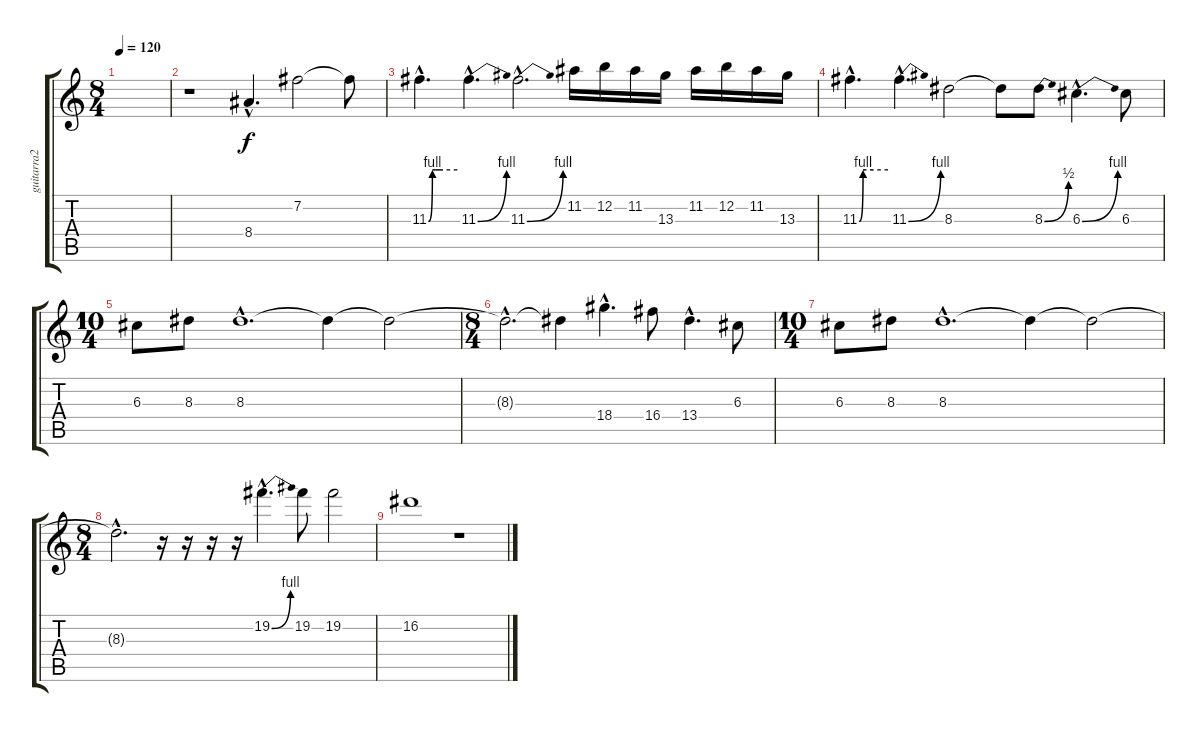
\track ("guitarra2" "guitarra2") {instrument distortionguitar}
\staff {score tabs}
\tuning (E4 B3 G3 D3 A2 E2) {hide}
\ts (8 4)
\tempo 120
\clef g2
\ks c
|
r.1 8.4{hac}.4{d} 7.2.2 7.2{t}.8 |
11.3{be (custom 0 0 8 4 15 4 30 4 60 4) hac}.4{d} 11.3{be (bend 0 0 60 4) hac}.4{d} 11.3{be (bend 0 0 60 4) hac}.2{d} 11.2.16 12.2.16 11.2.16 13.3.16 11.2.16 12.2.16 11.2.16 13.3.16 |
11.3{be (custom 0 0 8 4 15 4 30 4 60 4) hac}.4{d} 11.3{be (bend 0 0 60 4) hac}.4{d} 8.3.2 8.3{t}.8 8.3{be (bend 0 0 60 2)}.8 6.3{be (bend 0 0 60 4) hac}.4{d} 6.3.8 |
\ts (10 4)
6.3.8 8.3.8 8.3{hac}.1{d volume 5} 8.3{t}.4 8.3{t}.2 |
\ts (8 4)
8.3{hac t}.2{d} 8.3{t}.4 18.4{hac}.4{d volume 13 instrument distortionguitar} 16.4.8 13.4{hac}.4{d} 6.3.8 |
\ts (10 4)
6.3.8 8.3.8 8.3{hac}.1{d} 8.3{t}.4 8.3{t}.2 |
\ts (8 4)
8.3{hac t}.2{d} r.16 r.16 r.16 r.16 19.2{be (bend 0 0 60 4) hac}.4{d} 19.2.8 19.2.2 |
16.2.1{volume 4} r.1
